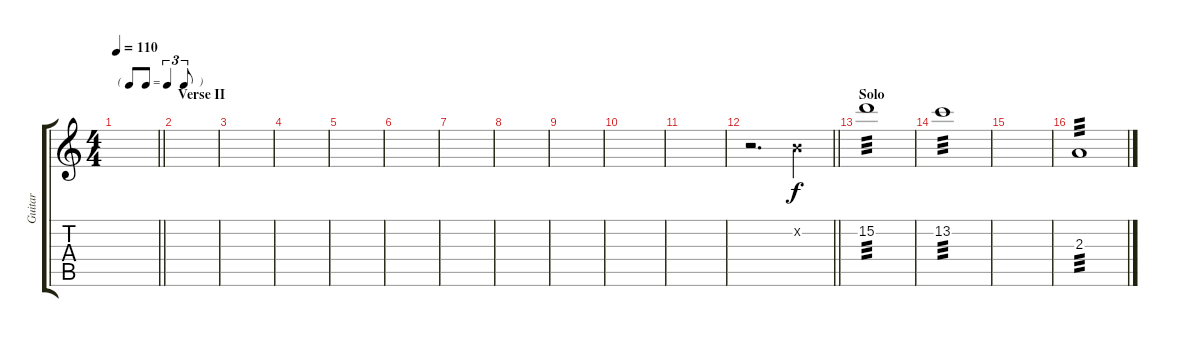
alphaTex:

\track ("Guitar" "Guitar") {instrument overdrivenguitar}
\staff {score tabs}
\tuning (E4 B3 G3 D3 A2 E2) {hide}
\ts (4 4)
\tf triplet8th
\tempo 110
\clef g2
\barLineRight lightlight
\ks c
|
\section ("" "Verse II")
|
|
|
|
|
|
|
|
|
|
\barLineRight lightlight
r.2{d} 0.2{x}.4 |
\section ("" "Solo")
15.2.1{tp 3} |
13.2.1{tp 3} |
|
2.3.1{tp 3}
